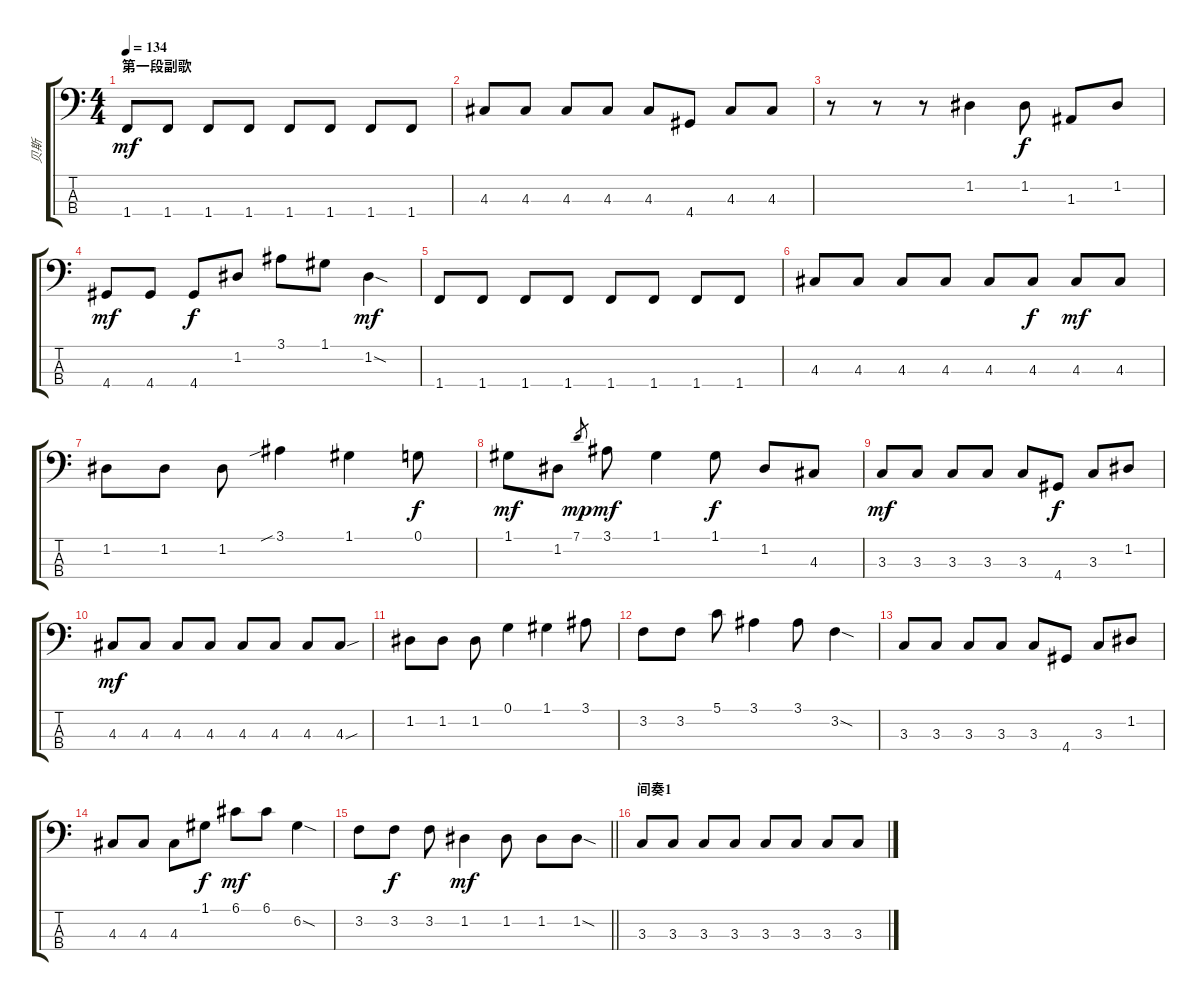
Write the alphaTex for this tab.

\track ("贝斯" "贝斯") {instrument electricbassfinger}
\staff {score tabs}
\tuning (G2 D2 A1 E1) {hide}
\ts (4 4)
\section ("" "第一段副歌")
\tempo 134
\clef f4
\ks c
1.4.8{dy mf} 1.4.8 1.4.8 1.4.8 1.4.8 1.4.8 1.4.8 1.4.8 |
4.3.8 4.3.8 4.3.8 4.3.8 4.3.8 4.4.8 4.3.8 4.3.8 |
r.8 r.8 r.8 1.2.4 1.2.8{dy f} 1.3.8 1.2.8 |
4.4.8{dy mf} 4.4.8 4.4.8{dy f} 1.2.8 3.1.8 1.1.8 1.2{sod}.4{dy mf} |
1.4.8 1.4.8 1.4.8 1.4.8 1.4.8 1.4.8 1.4.8 1.4.8 |
4.3.8 4.3.8 4.3.8 4.3.8 4.3.8 4.3.8{dy f} 4.3.8{dy mf} 4.3.8 |
1.2.8 1.2.8 1.2.8 3.1{sib}.4 1.1.4 0.1.8{dy f} |
1.1.8{dy mf} 1.2.8 7.1.8{gr dy mp} 3.1.8{dy mf} 1.1.4 1.1.8{dy f} 1.2.8 4.3.8 |
3.3.8{dy mf} 3.3.8 3.3.8 3.3.8 3.3.8 4.4.8{dy f} 3.3.8 1.2.8 |
4.3.8{dy mf} 4.3.8 4.3.8 4.3.8 4.3.8 4.3.8 4.3.8 4.3{sou}.8 |
1.2.8 1.2.8 1.2.8 0.1.4 1.1.4 3.1.8 |
3.2.8 3.2.8 5.1.8 3.1.4 3.1.8 3.2{sod}.4 |
3.3.8 3.3.8 3.3.8 3.3.8 3.3.8 4.4.8 3.3.8 1.2.8 |
4.3.8 4.3.8 4.3.8 1.1.8{dy f} 6.1.8{dy mf} 6.1.8 6.2{sod}.4 |
\barLineRight lightlight
3.2.8 3.2.8{dy f} 3.2.8 1.2.4{dy mf} 1.2.8 1.2.8 1.2{sod}.8 |
\section ("" "间奏1")
3.3.8 3.3.8 3.3.8 3.3.8 3.3.8 3.3.8 3.3.8 3.3.8
